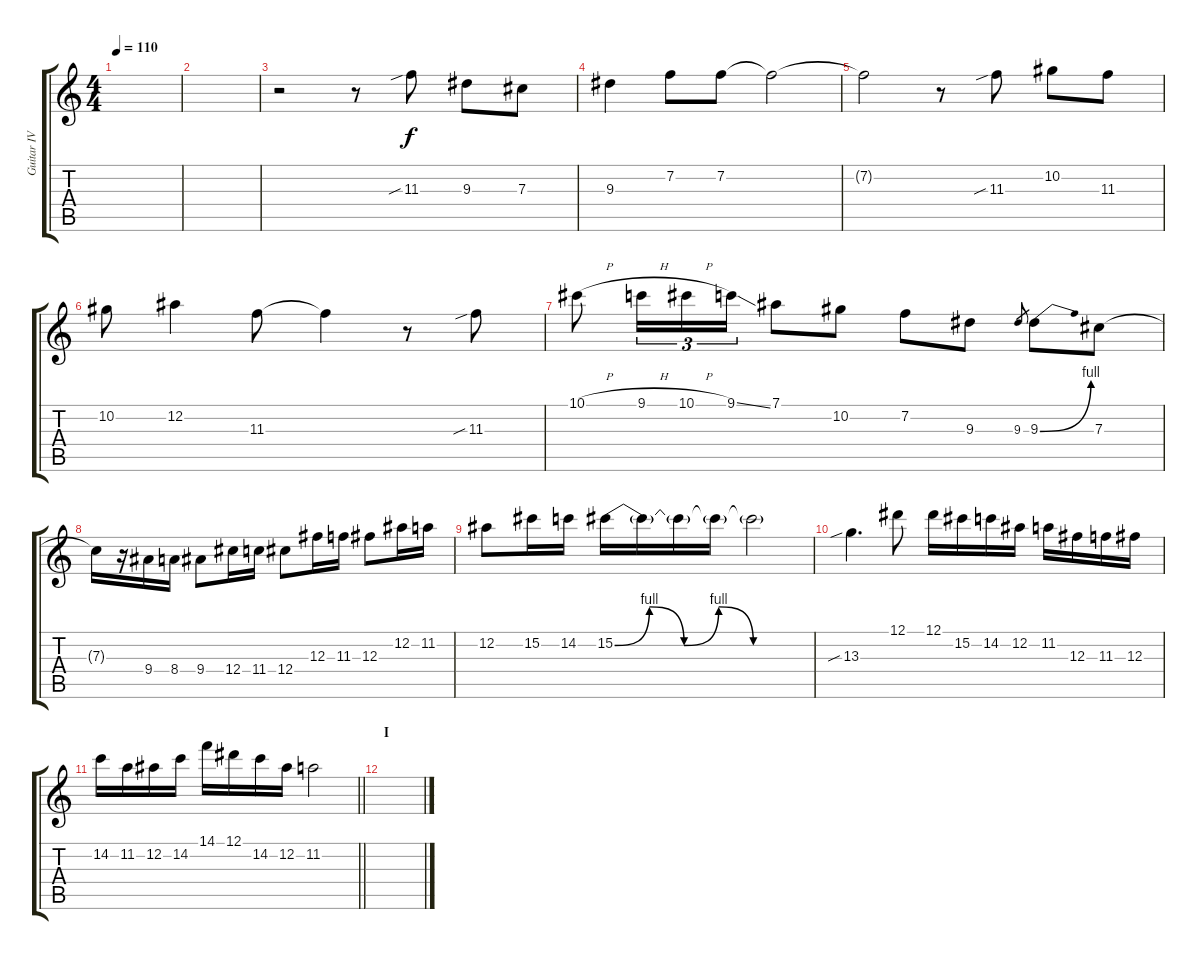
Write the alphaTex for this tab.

\track ("Guitar IV" "Guitar IV") {instrument distortionguitar}
\staff {score tabs}
\tuning (Eb4 Bb3 Gb3 Db3 Ab2 Eb2) {hide}
\ts (4 4)
\tempo 110
\clef g2
\ks c
|
|
r.2 r.8 11.3{sib}.8 9.3.8 7.3.8 |
9.3.4 7.2.8 7.2.8 7.2{t}.2 |
7.2{t}.2 r.8 11.3{sib}.8 10.2.8 11.3.8 |
10.2.8 12.2.4 11.3.8 11.3{t}.4 r.8 11.3{sib}.8 |
10.1{h}.8 9.1{h}.16{tu (3 2)} 10.1{h}.16{tu (3 2)} 9.1{ss}.16{tu (3 2)} 7.1.8 10.2.8 7.2.8 9.3.8 9.3.8{gr} 9.3{be (bend 0 0 60 4)}.8 7.3.8 |
7.3{t}.16 r.16 9.4.16 8.4.16 9.4.8 12.4.16 11.4.16 12.4.8 12.3.16 11.3.16 12.3.8 12.2.16 11.2.16 |
12.2.8 15.2.16 14.2.16 15.2{be (custom 0 0 15 4 30 0 45 4 60 0)}.16 15.2{t}.16 15.2{t}.16 15.2{t}.16 15.2{be (hold 0 0 60 0) t}.2 |
13.3{sib}.4{d} 12.1.8 12.1.16 15.2.16 14.2.16 12.2.16 11.2.16 12.3.16 11.3.16 12.3.16 |
\barLineRight lightlight
14.2.16 11.2.16 12.2.16 14.2.16 14.1.16 12.1.16 14.2.16 12.2.16 11.2.2 |
\section ("" "I")
